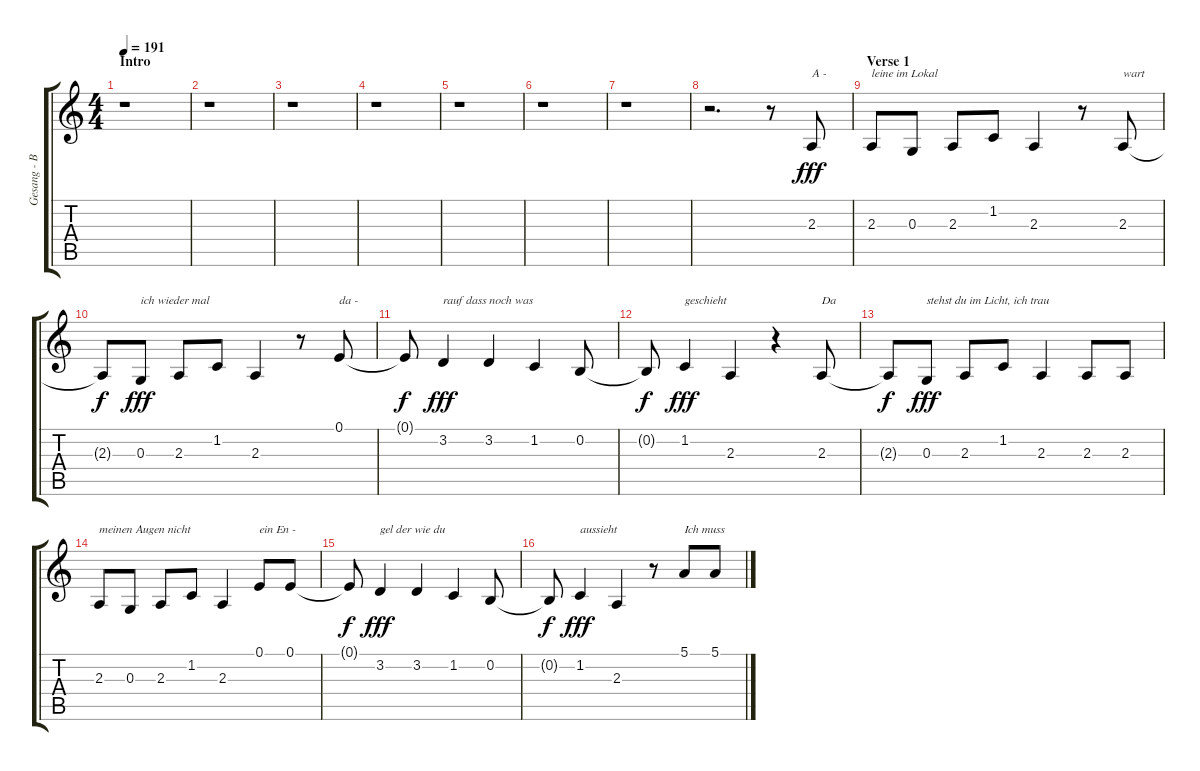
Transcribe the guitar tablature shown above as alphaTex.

\track ("Gesang - Bela B." "Gesang - B") {instrument lead8bassandlead}
\staff {score tabs}
\tuning (E4 B3 G3 D3 A2 E2) {hide}
\ts (4 4)
\section ("" "Intro")
\tempo 191
\clef g2
\ks c
r.1{dy fff instrument lead8bassandlead} |
r.1 |
r.1 |
r.1 |
r.1 |
r.1 |
r.1 |
r.2{d} r.8 2.3.8{txt "A -"} |
\section ("" "Verse 1")
2.3.8{txt "leine im Lokal"} 0.3.8 2.3.8 1.2.8 2.3.4 r.8 2.3.8{txt "wart"} |
2.3{t}.8{dy f} 0.3.8{txt "ich wieder mal" dy fff} 2.3.8 1.2.8 2.3.4 r.8 0.1.8{txt "da -"} |
0.1{t}.8{dy f} 3.2.4{txt "rauf dass noch was" dy fff} 3.2.4 1.2.4 0.2.8 |
0.2{t}.8{dy f} 1.2.4{txt "geschieht" dy fff} 2.3.4 r.4 2.3.8{txt "Da"} |
2.3{t}.8{dy f} 0.3.8{txt "stehst du im Licht, ich trau" dy fff} 2.3.8 1.2.8 2.3.4 2.3.8 2.3.8 |
2.3.8{txt "meinen Augen nicht"} 0.3.8 2.3.8 1.2.8 2.3.4 0.1.8{txt "ein En -"} 0.1.8 |
0.1{t}.8{dy f} 3.2.4{txt "gel der wie du" dy fff} 3.2.4 1.2.4 0.2.8 |
0.2{t}.8{dy f} 1.2.4{txt "aussieht" dy fff} 2.3.4 r.8 5.1.8{txt "Ich muss"} 5.1.8
